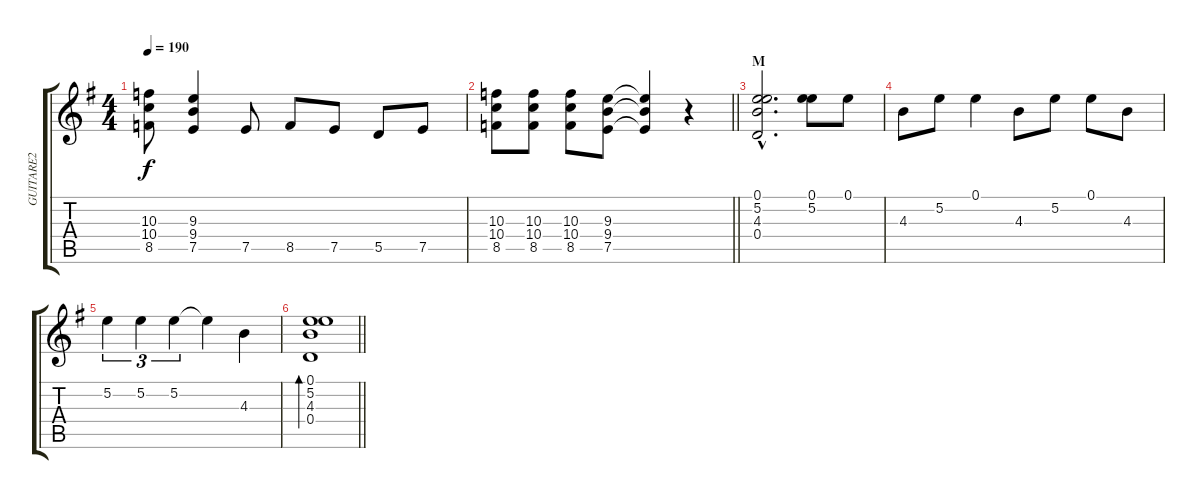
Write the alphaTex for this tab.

\track ("GUITARE2" "GUITARE2") {instrument distortionguitar}
\staff {score tabs}
\tuning (E4 B3 G3 D3 A2 E2) {hide}
\ts (4 4)
\tempo 190
\clef g2
\ks g
(10.3{t} 10.4{t} 8.5{t}).8{dy f} (9.3 9.4 7.5).4 7.5.8 8.5.8 7.5.8 5.5.8 7.5.8 |
\barLineRight lightlight
(10.3 10.4 8.5).8 (10.3 10.4 8.5).8 (10.3 10.4 8.5).8 (9.3 9.4 7.5).8 (9.3{t} 9.4{t} 7.5{t}).4 r.4 |
\section ("" "M")
(0.1{hac} 5.2{hac} 4.3{hac} 0.4{hac}).2{d} (0.1 5.2).8 0.1.8 |
4.3.8 5.2.8 0.1.4 4.3.8 5.2.8 0.1.8 4.3.8 |
5.2.4{tu (3 2)} 5.2.4{tu (3 2)} 5.2.4{tu (3 2)} 5.2{t}.4 4.3.4 |
\barLineRight lightlight
(0.1 5.2 4.3 0.4).1{bd 240}
